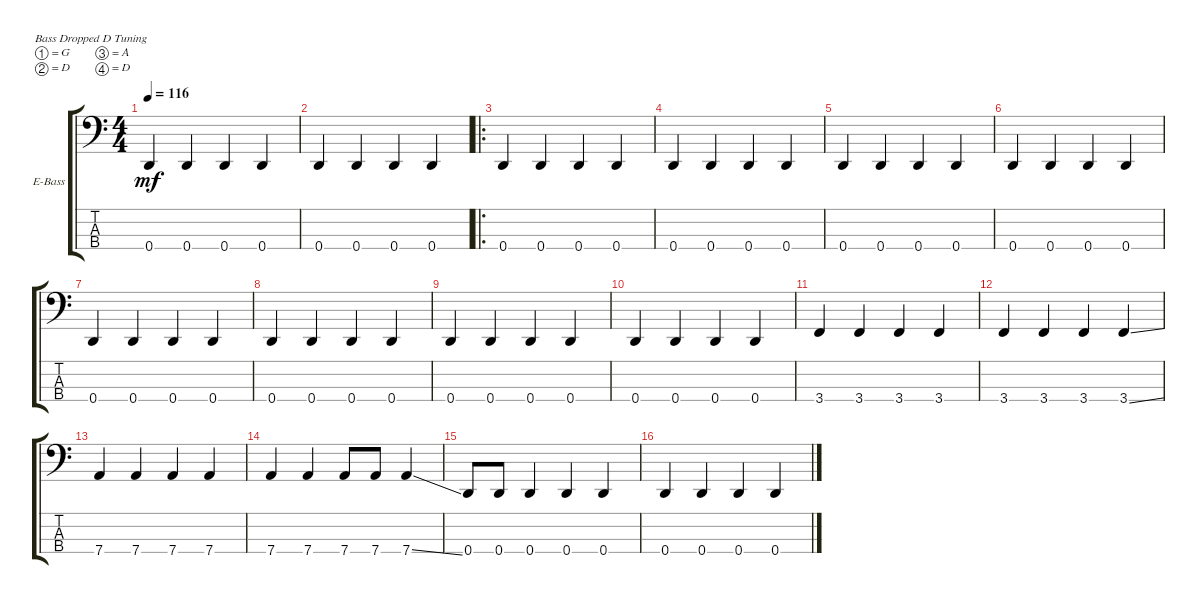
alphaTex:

\bracketExtendMode groupsimilarinstruments
\firstSystemTrackNameOrientation horizontal
\otherSystemsTrackNameOrientation horizontal
\track ("Bass" "E-Bass") {instrument electricbassfinger}
\staff {score tabs}
\tuning (G2 D2 A1 D1)
\ts (4 4)
\tempo 116
\clef f4
\ks c
0.4.4{dy mf} 0.4.4 0.4.4 0.4.4 |
0.4.4 0.4.4 0.4.4 0.4.4 |
\ro
0.4.4 0.4.4 0.4.4 0.4.4 |
0.4.4 0.4.4 0.4.4 0.4.4 |
0.4.4 0.4.4 0.4.4 0.4.4 |
0.4.4 0.4.4 0.4.4 0.4.4 |
0.4.4 0.4.4 0.4.4 0.4.4 |
0.4.4 0.4.4 0.4.4 0.4.4 |
0.4.4 0.4.4 0.4.4 0.4.4 |
0.4.4 0.4.4 0.4.4 0.4.4 |
3.4.4 3.4.4 3.4.4 3.4.4 |
3.4.4 3.4.4 3.4.4 3.4{ss}.4 |
7.4.4 7.4.4 7.4.4 7.4.4 |
7.4.4 7.4.4 7.4.8 7.4.8 7.4{ss}.4 |
0.4.8 0.4.8 0.4.4 0.4.4 0.4.4 |
0.4.4 0.4.4 0.4.4 0.4.4
